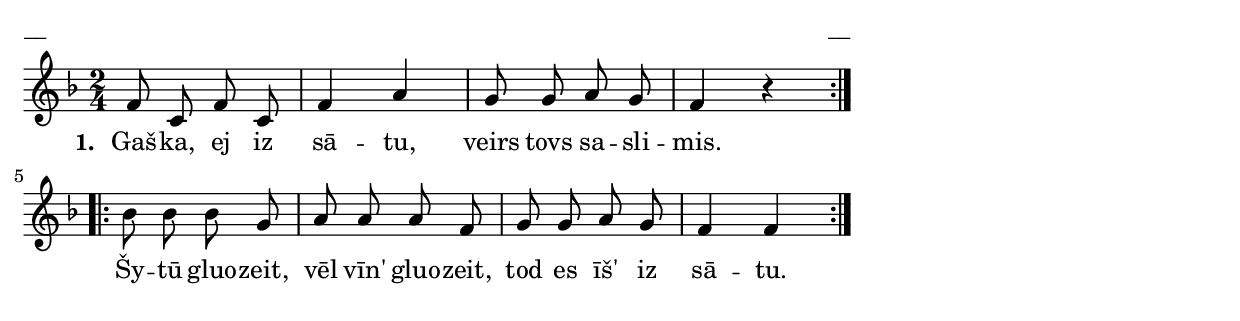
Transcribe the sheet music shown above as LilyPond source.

\version "2.13.18"
\paper {
line-width = 14\cm
left-margin = 0.4\cm
between-system-padding = 0.1\cm
between-system-space = 0.1\cm
}
% SBTZK, p.125
\layout {
indent = #0
ragged-last = ##f
}


voiceA = \relative c' {
\clef "treble"
\key f \major
\time 2/4
\repeat volta 2 {f8 c f c | f4 a | g8 g a g | f4 r}
\repeat volta 2 {bes8 bes bes g | a a a f | g g a g | f4 f}
}

lyricA = \lyricmode {
\set stanza = "1. "
Gaš -- ka, ej iz sā -- tu, veirs tovs sa -- sli -- mis.
Šy -- tū gluo -- zeit, vēl vīn' gluo -- zeit, tod es īš' iz sā -- tu.
}

fullScore = <<
%\new ChordNames { \chordsA }
\new Staff {
<<
\new Voice = "voiceA" { \oneVoice \autoBeamOff \voiceA }
\lyricsto "voiceA" \new Lyrics  \lyricA
%\new Voice = "voiceB" { \voiceTwo \autoBeamOff \voiceB }
>>
}
>>



\score {
\fullScore
\header { piece = "__" opus = "__" }
}
\markup { \with-color #(x11-color 'white) \sans \smaller "__" }
\score {
\unfoldRepeats
\fullScore
\midi {
\context { \Staff \remove "Staff_performer" }
\context { \Voice \consists "Staff_performer" }
}
}


